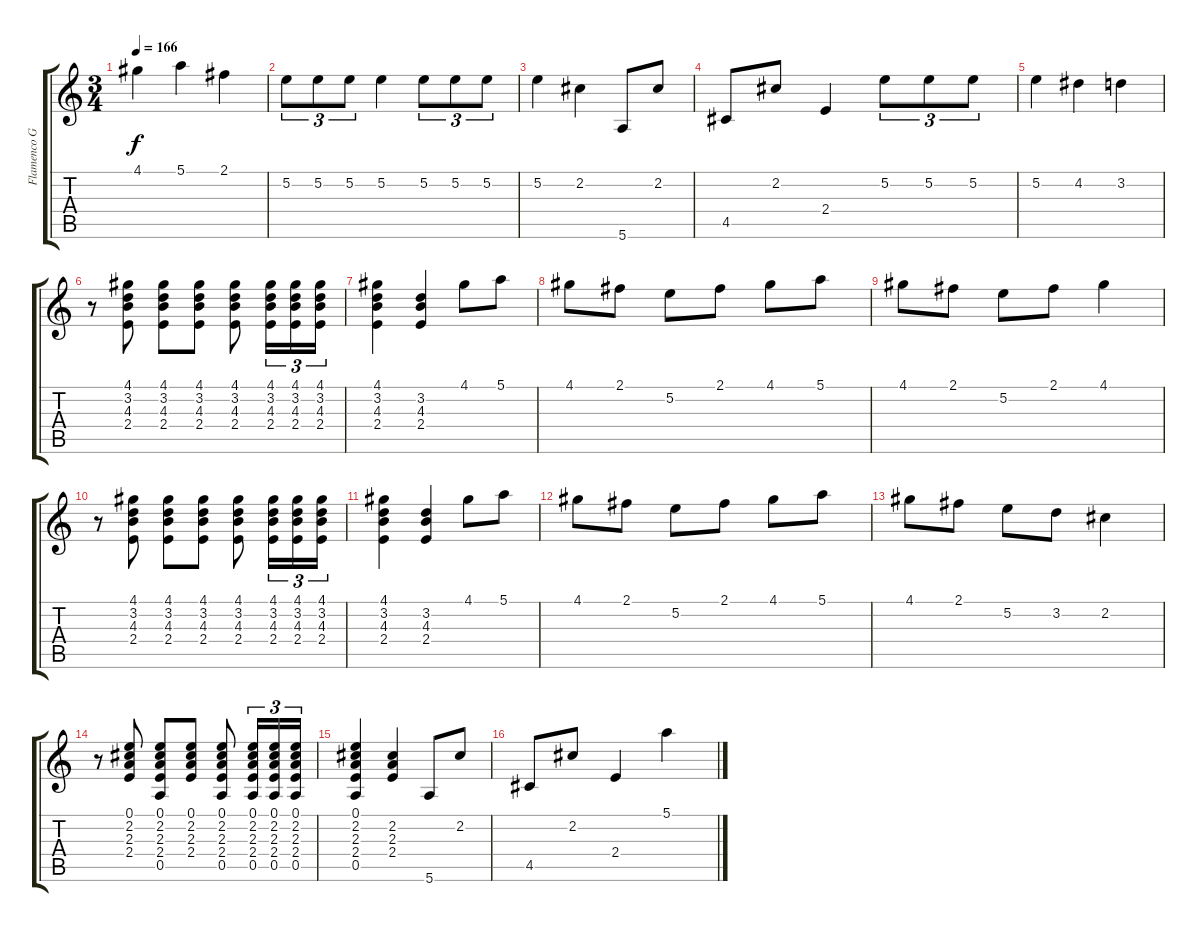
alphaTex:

\track ("Flamenco Guitar" "Flamenco G") {instrument acousticguitarnylon}
\staff {score tabs}
\tuning (E4 B3 G3 D3 A2 E2) {hide}
\ts (3 4)
\tempo 166
\clef g2
\ks c
4.1.4{dy f} 5.1.4 2.1.4 |
5.2.8{tu (3 2)} 5.2.8{tu (3 2)} 5.2.8{tu (3 2)} 5.2.4 5.2.8{tu (3 2)} 5.2.8{tu (3 2)} 5.2.8{tu (3 2)} |
5.2.4 2.2.4 5.6.8 2.2.8 |
4.5.8 2.2.8 2.4.4 5.2.8{tu (3 2)} 5.2.8{tu (3 2)} 5.2.8{tu (3 2)} |
5.2.4 4.2.4 3.2.4 |
r.8 (4.1 3.2 4.3 2.4).8 (4.1 3.2 4.3 2.4).8 (4.1 3.2 4.3 2.4).8 (4.1 3.2 4.3 2.4).8 (4.1 3.2 4.3 2.4).16{tu (3 2)} (4.1 3.2 4.3 2.4).16{tu (3 2)} (4.1 3.2 4.3 2.4).16{tu (3 2)} |
(4.1 3.2 4.3 2.4).4 (3.2 4.3 2.4).4 4.1.8 5.1.8 |
4.1.8 2.1.8 5.2.8 2.1.8 4.1.8 5.1.8 |
4.1.8 2.1.8 5.2.8 2.1.8 4.1.4 |
r.8 (4.1 3.2 4.3 2.4).8 (4.1 3.2 4.3 2.4).8 (4.1 3.2 4.3 2.4).8 (4.1 3.2 4.3 2.4).8 (4.1 3.2 4.3 2.4).16{tu (3 2)} (4.1 3.2 4.3 2.4).16{tu (3 2)} (4.1 3.2 4.3 2.4).16{tu (3 2)} |
(4.1 3.2 4.3 2.4).4 (3.2 4.3 2.4).4 4.1.8 5.1.8 |
4.1.8 2.1.8 5.2.8 2.1.8 4.1.8 5.1.8 |
4.1.8 2.1.8 5.2.8 3.2.8 2.2.4 |
r.8 (0.1 2.2 2.3 2.4).8 (0.1 2.2 2.3 2.4 0.5).8 (0.1 2.2 2.3 2.4).8 (0.1 2.2 2.3 2.4 0.5).8 (0.1 2.2 2.3 2.4 0.5).16{tu (3 2)} (0.1 2.2 2.3 2.4 0.5).16{tu (3 2)} (0.1 2.2 2.3 2.4 0.5).16{tu (3 2)} |
(0.1 2.2 2.3 2.4 0.5).4 (2.2 2.3 2.4).4 5.6.8 2.2.8 |
4.5.8 2.2.8 2.4.4 5.1.4
